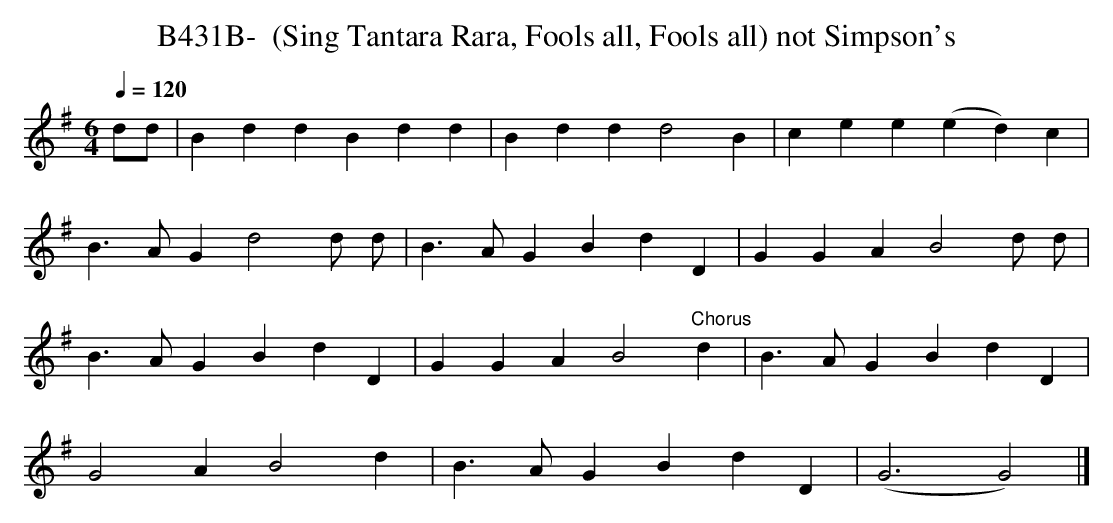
X:1
T:B431B-  (Sing Tantara Rara, Fools all, Fools all) not Simpson's
Q:1/4=120
L:1/4
M:6/4
K:G
d/d/|BddBdd|Bddd2B|cee(ed)c|B3/2A/Gd2d/ d/|B3/2A/GBdD|\
GGAB2d/ d/|B3/2A/GBdD|GGAB2"Chorus"d|B3/2A/GBdD|G2AB2d|\
B3/2A/GBdD|(G3G2)|]
